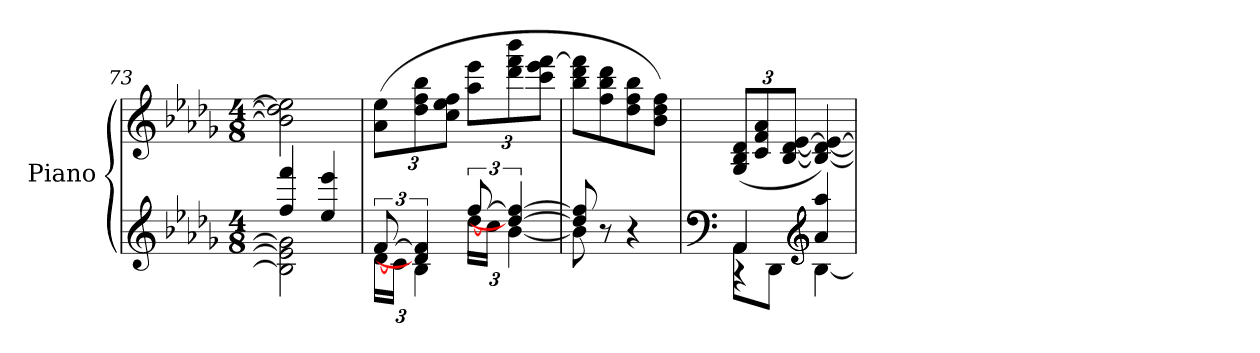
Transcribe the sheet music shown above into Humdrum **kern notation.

**kern	**kern
*part1	*part1
*staff2	*staff1
*I"Piano	*
*I'Pno.	*
*clefG2	*clefG2
*k[b-e-a-d-g-]	*k[b-e-a-d-g-]
*M4/8	*M4/8
=73	=73
*^	*
4ff/ 4fff/	2B-\] 2e-\] 2g-\]	2b-\] 2dd-\] 2ee-\]
4ee-/ 4eee-/	.	.
!!LO:LB:g=z
=74	=74	=74
*	*Xbrackettup	*Xbrackettup
[12f/	[24d-\LL	(12a-\ 12ee-\L
.	24c\JJ	.
6d-/] 6f/]	6B-\	12dd-\ 12ff\ 12bb-\
.	.	12cc\ 12ee-\ 12ff\J
*brackettup	*Xbrackettup	*
[12ff/	[24dd-\LL	12aa-\ 12eee-\L
.	24cc\JJ	.
6dd-/_ 6ff/_	[6b-\	12ddd-\ 12fff\ 12bbb-\
.	.	12ccc\ 12eee-\ [12fff\J
=75	=75	=75
8dd-/] 8ff/]	8b-\]	8bb-\ 8ddd-\ 8fff\]L
8r	8ryy	8ff\ 8bb-\ 8ddd-\
4r	4ryy	8dd-\ 8ff\ 8bb-\
.	.	8b-\ 8dd-\ 8ff\J)
*v	*v	*
=76	=76
*clefF4	*
*^	*
*	*^	*
4AA-/	8AA-\L	4rCC	(>12G-/ 12B-/ 12d-/L
.	.	.	12c/ 12f/ 12a-/
.	8DD-\J	.	.
.	.	.	[12B-/ [12d-/ [12e-/J
*clefG2	*	*	*
4ryy	[4B-\	4a-/ 4aa-/	4B-/_ 4d-/_ 4e-/_)
*v	*v	*v	*
=	=
*-	*-
